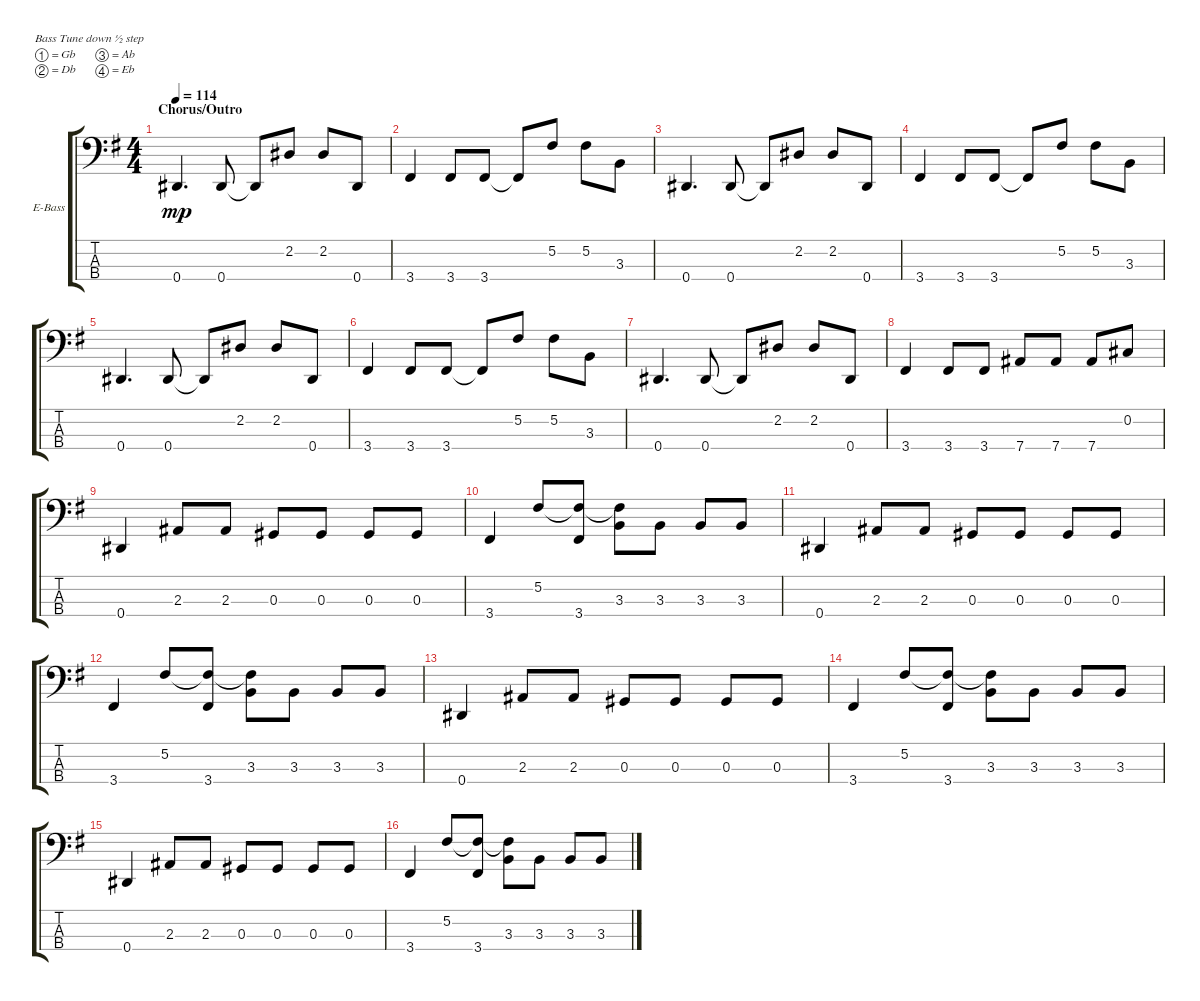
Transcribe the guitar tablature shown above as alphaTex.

\bracketExtendMode groupsimilarinstruments
\firstSystemTrackNameOrientation horizontal
\otherSystemsTrackNameOrientation horizontal
\track ("Electric Bass" "E-Bass") {instrument electricbassfinger}
\staff {score tabs}
\tuning (Gb2 Db2 Ab1 Eb1)
\ts (4 4)
\section ("" "Chorus/Outro")
\tempo 114
\clef f4
\scale
1.05549
\ks g
0.4.4{d dy mp} 0.4.8 0.4{t}.8 2.2.8 2.2.8 0.4.8 |
\scale
0.944515 3.4.4 3.4.8 3.4.8 3.4{t}.8 5.2.8 5.2.8 3.3.8 |
\scale
1.05549 0.4.4{d} 0.4.8 0.4{t}.8 2.2.8 2.2.8 0.4.8 |
\scale
0.944515 3.4.4 3.4.8 3.4.8 3.4{t}.8 5.2.8 5.2.8 3.3.8 |
\scale
1.05549 0.4.4{d} 0.4.8 0.4{t}.8 2.2.8 2.2.8 0.4.8 |
\scale
0.944515 3.4.4 3.4.8 3.4.8 3.4{t}.8 5.2.8 5.2.8 3.3.8 |
\scale
1.05549 0.4.4{d} 0.4.8 0.4{t}.8 2.2.8 2.2.8 0.4.8 |
\scale
0.944515 3.4.4 3.4.8 3.4.8 7.4.8 7.4.8 7.4.8 0.2.8 |
\scale
1.05549 0.4.4 2.3.8 2.3.8 0.3.8 0.3.8 0.3.8 0.3.8 |
\scale
0.944515 3.4.4 5.2.8 (3.4 5.2{t}).8 (5.2{t} 3.3).8 3.3.8 3.3.8 3.3.8 |
\scale
1.05549 0.4.4 2.3.8 2.3.8 0.3.8 0.3.8 0.3.8 0.3.8 |
\scale
0.944515 3.4.4 5.2.8 (3.4 5.2{t}).8 (5.2{t} 3.3).8 3.3.8 3.3.8 3.3.8 |
\scale
1.05549 0.4.4 2.3.8 2.3.8 0.3.8 0.3.8 0.3.8 0.3.8 |
\scale
0.944515 3.4.4 5.2.8 (3.4 5.2{t}).8 (5.2{t} 3.3).8 3.3.8 3.3.8 3.3.8 |
\scale
1.05549 0.4.4 2.3.8 2.3.8 0.3.8 0.3.8 0.3.8 0.3.8 |
\scale
0.944515 3.4.4 5.2.8 (3.4 5.2{t}).8 (5.2{t} 3.3).8 3.3.8 3.3.8 3.3.8
